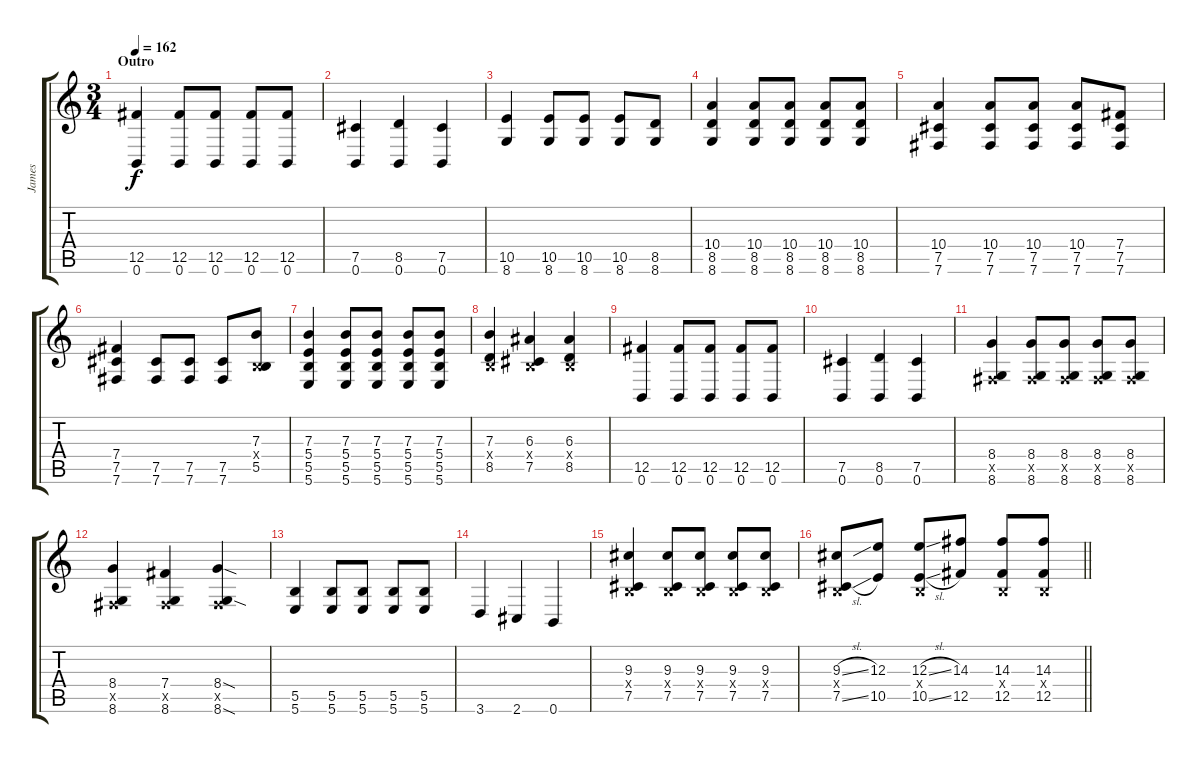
\track ("James" "James") {instrument distortionguitar}
\staff {score tabs}
\tuning (Db4 Ab3 E3 B2 Gb2 B1) {hide}
\ts (3 4)
\section ("" "Outro")
\tempo 162
\clef g2
\ks c
(12.5 0.6).4{dy f} (12.5 0.6).8 (12.5 0.6).8 (12.5 0.6).8 (12.5 0.6).8 |
(7.5 0.6).4 (8.5 0.6).4 (7.5 0.6).4 |
(10.5 8.6).4 (10.5 8.6).8 (10.5 8.6).8 (10.5 8.6).8 (8.5 8.6).8 |
(10.4 8.5 8.6).4 (10.4 8.5 8.6).8 (10.4 8.5 8.6).8 (10.4 8.5 8.6).8 (10.4 8.5 8.6).8 |
(10.4 7.5 7.6).4 (10.4 7.5 7.6).8 (10.4 7.5 7.6).8 (10.4 7.5 7.6).8 (7.4 7.5 7.6).8 |
(7.4 7.5 7.6).4 (7.5 7.6).8 (7.5 7.6).8 (7.5 7.6).8 (7.3 0.4{x} 5.5).8 |
(7.3 5.4 5.5 5.6).4 (7.3 5.4 5.5 5.6).8 (7.3 5.4 5.5 5.6).8 (7.3 5.4 5.5 5.6).8 (7.3 5.4 5.5 5.6).8 |
(7.3 0.4{x} 8.5).4 (6.3 0.4{x} 7.5).4 (6.3 0.4{x} 8.5).4 |
(12.5 0.6).4 (12.5 0.6).8 (12.5 0.6).8 (12.5 0.6).8 (12.5 0.6).8 |
(7.5 0.6).4 (8.5 0.6).4 (7.5 0.6).4 |
(8.4 0.5{x} 8.6).4 (8.4 0.5{x} 8.6).8 (8.4 0.5{x} 8.6).8 (8.4 0.5{x} 8.6).8 (8.4 0.5{x} 8.6).8 |
(8.4 0.5{x} 8.6).4 (7.4 0.5{x} 8.6).4 (8.4{sod} 0.5{x} 8.6{sod}).4 |
(5.5 5.6).4 (5.5 5.6).8 (5.5 5.6).8 (5.5 5.6).8 (5.5 5.6).8 |
3.6.4 2.6.4 0.6.4 |
(9.3 0.4{x} 7.5).4 (9.3 0.4{x} 7.5).8 (9.3 0.4{x} 7.5).8 (9.3 0.4{x} 7.5).8 (9.3 0.4{x} 7.5).8 |
\barLineRight lightlight
(9.3{sl} 0.4{x} 7.5{sl}).8 (12.3 10.5).8 (12.3{sl} 0.4{x} 10.5{sl}).8 (14.3 12.5).8 (14.3 0.4{x} 12.5).8 (14.3 0.4{x} 12.5).8
